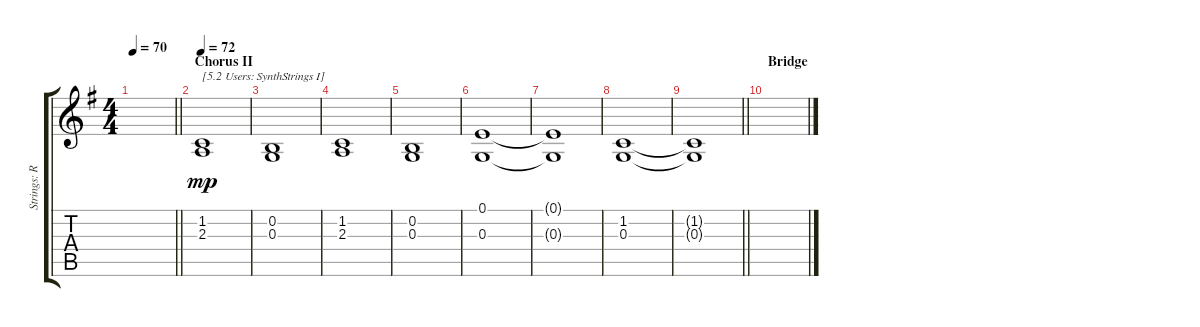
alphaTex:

\track ("Strings: Rick" "Strings: R") {instrument synthstrings1}
\staff {score tabs}
\tuning (E4 B3 G3 D3 A2 E2) {hide}
\ts (4 4)
\tempo 70
\clef g2
\barLineRight lightlight
\ks g
|
\section ("" "Chorus II")
\tempo 72
(1.2 2.3).1{txt "[5.2 Users: SynthStrings I]" dy mp volume 13 instrument synthstrings1} |
(0.2 0.3).1 |
(1.2 2.3).1 |
(0.2 0.3).1 |
(0.1 0.3).1 |
(0.1{t} 0.3{t}).1 |
(1.2 0.3).1 |
\barLineRight lightlight
(1.2{t} 0.3{t}).1 |
\section ("" "Bridge")
